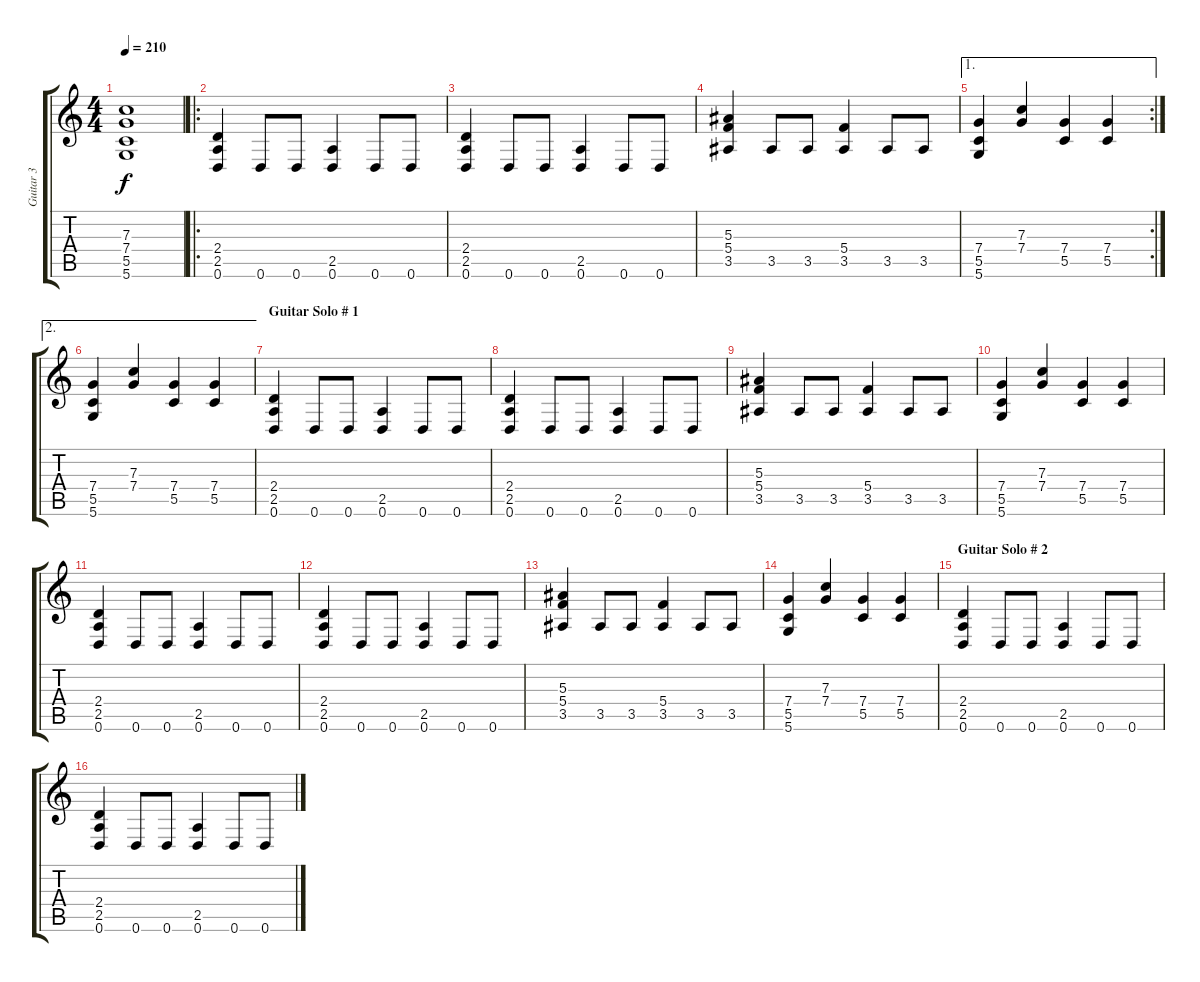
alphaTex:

\track ("Guitar 3" "Guitar 3") {instrument distortionguitar}
\staff {score tabs}
\tuning (D4 A3 F3 C3 G2 D2) {hide}
\ts (4 4)
\tempo 210
\clef g2
\ks c
(7.3 7.4 5.5 5.6).1{dy f} |
\ro
(2.4 2.5 0.6).4 0.6.8 0.6.8 (2.5 0.6).4 0.6.8 0.6.8 |
(2.4 2.5 0.6).4 0.6.8 0.6.8 (2.5 0.6).4 0.6.8 0.6.8 |
(5.3 5.4 3.5).4 3.5.8 3.5.8 (5.4 3.5).4 3.5.8 3.5.8 |
\ae 1
\rc 2
(7.4 5.5 5.6).4 (7.3 7.4).4 (7.4 5.5).4 (7.4 5.5).4 |
\ae 2
(7.4 5.5 5.6).4 (7.3 7.4).4 (7.4 5.5).4 (7.4 5.5).4 |
\section ("" "Guitar Solo # 1")
(2.4 2.5 0.6).4 0.6.8 0.6.8 (2.5 0.6).4 0.6.8 0.6.8 |
(2.4 2.5 0.6).4 0.6.8 0.6.8 (2.5 0.6).4 0.6.8 0.6.8 |
(5.3 5.4 3.5).4 3.5.8 3.5.8 (5.4 3.5).4 3.5.8 3.5.8 |
(7.4 5.5 5.6).4 (7.3 7.4).4 (7.4 5.5).4 (7.4 5.5).4 |
(2.4 2.5 0.6).4 0.6.8 0.6.8 (2.5 0.6).4 0.6.8 0.6.8 |
(2.4 2.5 0.6).4 0.6.8 0.6.8 (2.5 0.6).4 0.6.8 0.6.8 |
(5.3 5.4 3.5).4 3.5.8 3.5.8 (5.4 3.5).4 3.5.8 3.5.8 |
(7.4 5.5 5.6).4 (7.3 7.4).4 (7.4 5.5).4 (7.4 5.5).4 |
\section ("" "Guitar Solo # 2")
(2.4 2.5 0.6).4 0.6.8 0.6.8 (2.5 0.6).4 0.6.8 0.6.8 |
(2.4 2.5 0.6).4 0.6.8 0.6.8 (2.5 0.6).4 0.6.8 0.6.8
